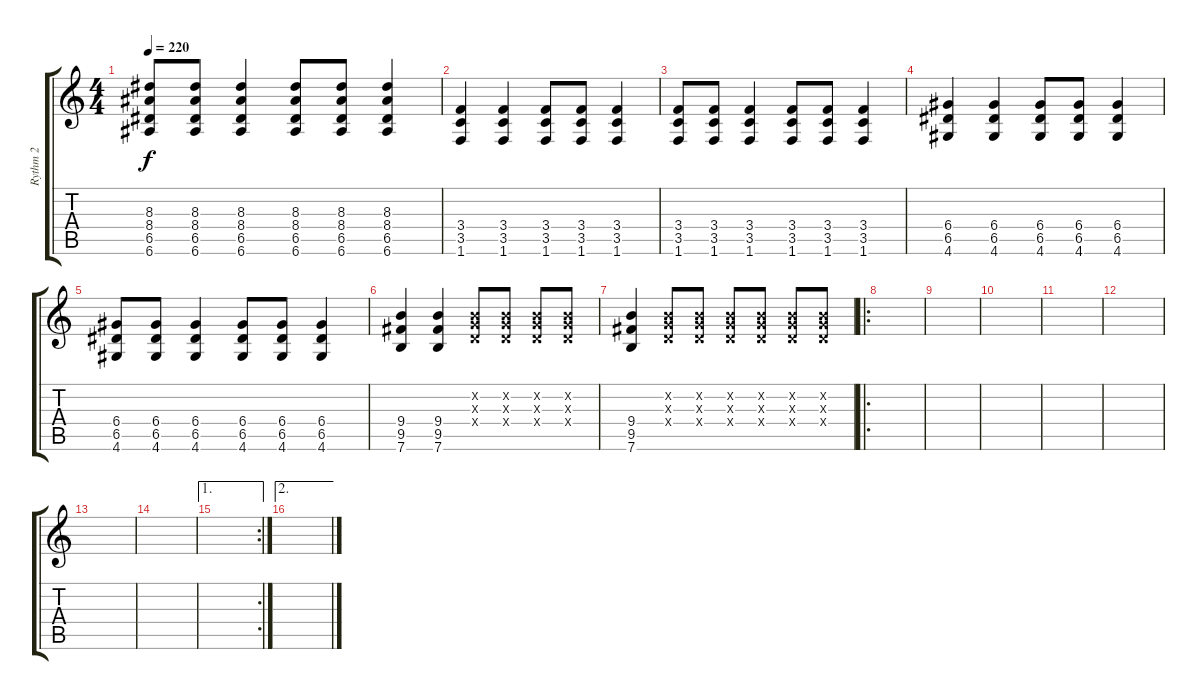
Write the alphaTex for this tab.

\track ("Rythm 2" "Rythm 2") {instrument overdrivenguitar}
\staff {score tabs}
\tuning (E4 B3 G3 D3 A2 E2) {hide}
\ts (4 4)
\tempo 220
\clef g2
\ks c
(8.3 8.4 6.5 6.6).8{dy f} (8.3 8.4 6.5 6.6).8 (8.3 8.4 6.5 6.6).4 (8.3 8.4 6.5 6.6).8 (8.3 8.4 6.5 6.6).8 (8.3 8.4 6.5 6.6).4 |
(3.4 3.5 1.6).4 (3.4 3.5 1.6).4 (3.4 3.5 1.6).8 (3.4 3.5 1.6).8 (3.4 3.5 1.6).4 |
(3.4 3.5 1.6).8 (3.4 3.5 1.6).8 (3.4 3.5 1.6).4 (3.4 3.5 1.6).8 (3.4 3.5 1.6).8 (3.4 3.5 1.6).4 |
(6.4 6.5 4.6).4 (6.4 6.5 4.6).4 (6.4 6.5 4.6).8 (6.4 6.5 4.6).8 (6.4 6.5 4.6).4 |
(6.4 6.5 4.6).8 (6.4 6.5 4.6).8 (6.4 6.5 4.6).4 (6.4 6.5 4.6).8 (6.4 6.5 4.6).8 (6.4 6.5 4.6).4 |
(9.4 9.5 7.6).4 (9.4 9.5 7.6).4 (0.2{x} 0.3{x} 0.4{x}).8 (0.2{x} 0.3{x} 0.4{x}).8 (0.2{x} 0.3{x} 0.4{x}).8 (0.2{x} 0.3{x} 0.4{x}).8 |
(9.4 9.5 7.6).4 (0.2{x} 0.3{x} 0.4{x}).8 (0.2{x} 0.3{x} 0.4{x}).8 (0.2{x} 0.3{x} 0.4{x}).8 (0.2{x} 0.3{x} 0.4{x}).8 (0.2{x} 0.3{x} 0.4{x}).8 (0.2{x} 0.3{x} 0.4{x}).8 |
\ro
|
|
|
|
|
|
|
\ae 1
\rc 2
|
\ae 2
